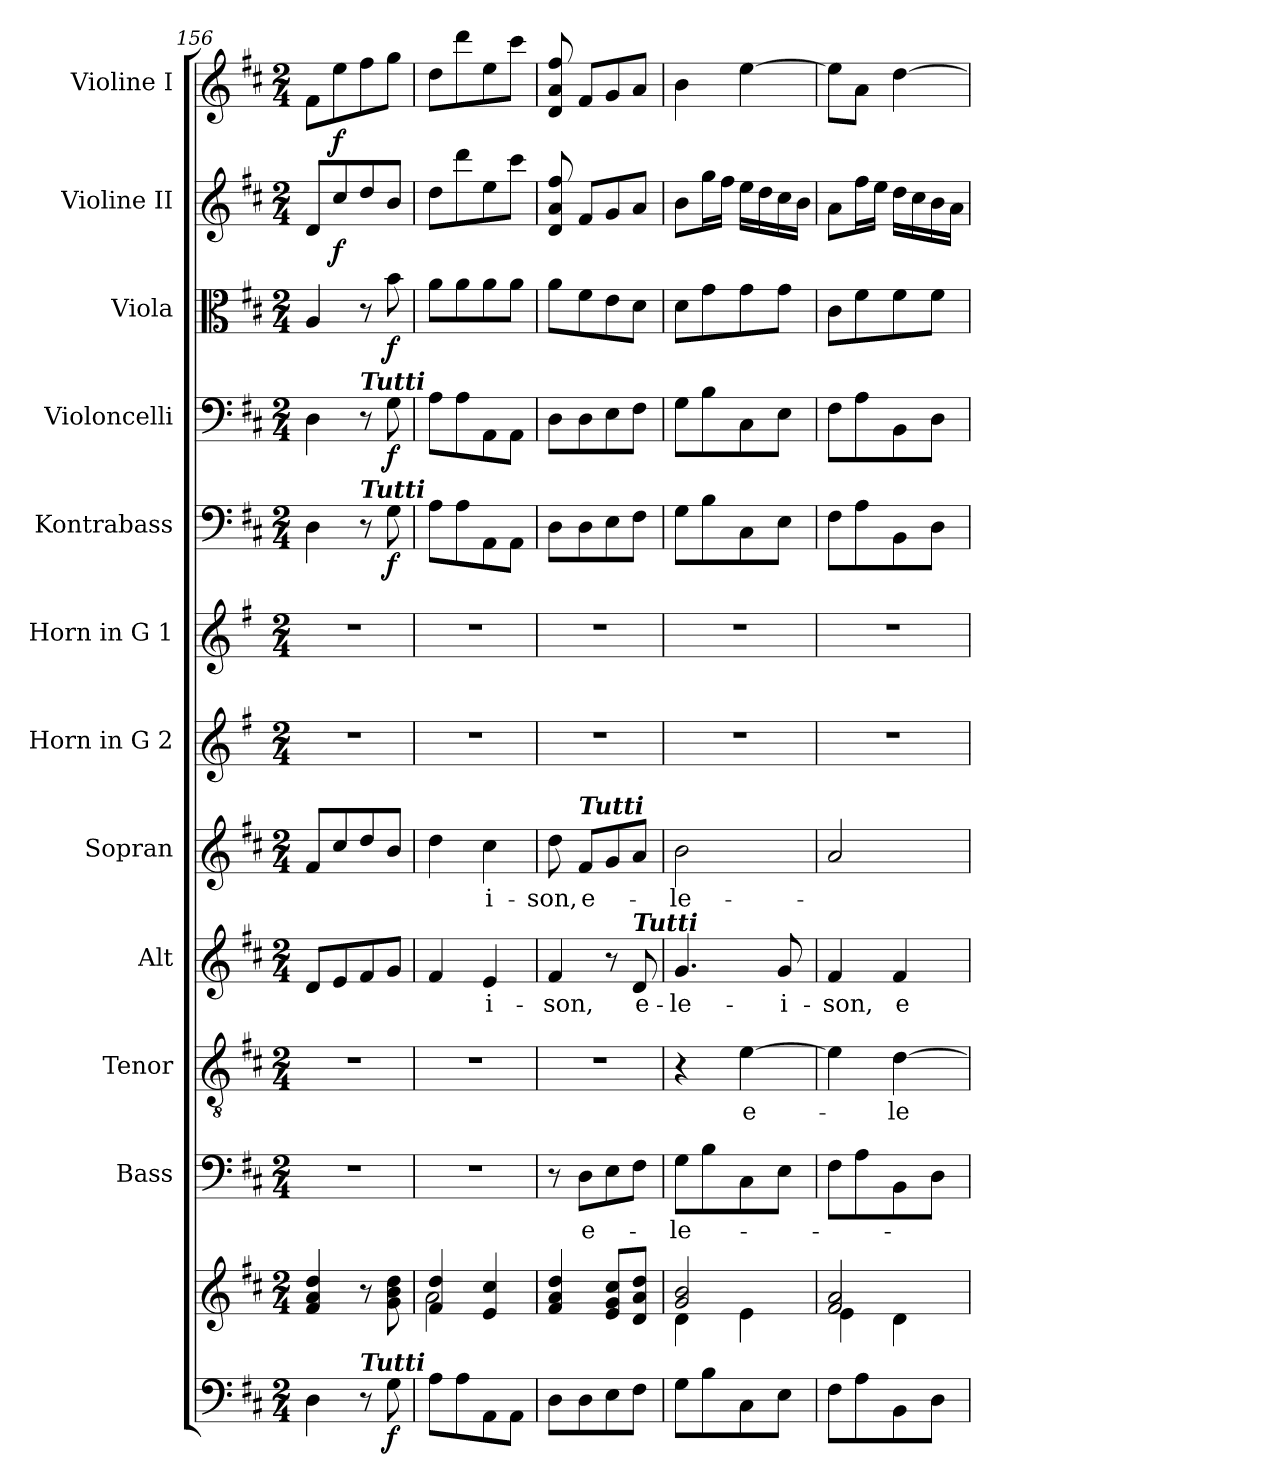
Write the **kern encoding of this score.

**kern	**kern	**dynam	**kern	**text	**kern	**text	**kern	**text	**kern	**text	**kern	**kern	**kern	**dynam	**kern	**dynam	**kern	**dynam	**kern	**dynam	**kern	**dynam
*part12	*part12	*part12	*part11	*part11	*part10	*part10	*part9	*part9	*part8	*part8	*part7	*part6	*part5	*part5	*part4	*part4	*part3	*part3	*part2	*part2	*part1	*part1
*staff13	*staff12	*staff12/13	*staff11	*staff11	*staff10	*staff10	*staff9	*staff9	*staff8	*staff8	*staff7	*staff6	*staff5	*staff5	*staff4	*staff4	*staff3	*staff3	*staff2	*staff2	*staff1	*staff1
*	*	*	*I"Bass	*	*I"Tenor	*	*I"Alt	*	*I"Sopran	*	*I"Horn in G 2	*I"Horn in G 1	*I"Kontrabass	*	*I"Violoncelli	*	*I"Viola	*	*I"Violine II	*	*I"Violine I	*
*	*	*	*I'B.	*	*I'T.	*	*I'A.	*	*I'S.	*	*I'Hrn. G 2	*I'Hrn. G 1	*I'Kb.	*	*I'Vc.	*	*I'Vla.	*	*I'Vl. II	*	*I'Vl. I	*
*clefF4	*clefG2	*	*clefF4	*	*clefGv2	*	*clefG2	*	*clefG2	*	*clefG2	*clefG2	*clefF4	*	*clefF4	*	*clefC3	*	*clefG2	*	*clefG2	*
*	*	*	*	*	*	*	*	*	*	*	*ITrd3c5	*ITrd3c5	*ITrd7c12	*	*	*	*	*	*	*	*	*
*k[f#c#]	*k[f#c#]	*	*k[f#c#]	*	*k[f#c#]	*	*k[f#c#]	*	*k[f#c#]	*	*k[f#c#]	*k[f#c#]	*k[f#c#]	*	*k[f#c#]	*	*k[f#c#]	*	*k[f#c#]	*	*k[f#c#]	*
*D:	*D:	*	*D:	*	*D:	*	*D:	*	*D:	*	*D:	*D:	*D:	*	*D:	*	*D:	*	*D:	*	*D:	*
*M2/4	*M2/4	*	*M2/4	*	*M2/4	*	*M2/4	*	*M2/4	*	*M2/4	*M2/4	*M2/4	*	*M2/4	*	*M2/4	*	*M2/4	*	*M2/4	*
=156	=156	=156	=156	=156	=156	=156	=156	=156	=156	=156	=156	=156	=156	=156	=156	=156	=156	=156	=156	=156	=156	=156
4D\	4f#/ 4a/ 4dd/	.	2r	.	2r	.	8d/L	.	8f#/L	.	2r	2r	4DD\	.	4D\	.	4A/	.	8d/L	.	8f#\L	.
!	!	!	!	!	!	!	!	!	!	!	!	!	!	!	!	!	!	!	!	!LO:DY:b	!	!LO:DY:b
.	.	.	.	.	.	.	8e/	.	8cc#/	.	.	.	.	.	.	.	.	.	8cc#/	f	8ee\	f
!	!	!	!	!	!	!	!	!	!	!	!	!	!	!	!LO:TX:a:Bi:t=Tutti	!	!	!	!	!	!	!
!	!	!	!	!	!	!	!	!	!	!	!	!	!LO:TX:a:Bi:t=Tutti	!	!	!	!	!	!	!	!	!
!LO:TX:a:Bi:t=Tutti	!	!	!	!	!	!	!	!	!	!	!	!	!	!	!	!	!	!	!	!	!	!
8r	8r	.	.	.	.	.	8f#/	.	8dd/	.	.	.	8r	.	8r	.	8r	.	8dd/	.	8ff#\	.
!	!	!LO:DY:b=2	!	!	!	!	!	!	!	!	!	!	!	!LO:DY:b	!	!LO:DY:b	!	!LO:DY:b	!	!	!	!
8G\	8g\ 8b\ 8dd\	f	.	.	.	.	8g/J	.	8b/J	.	.	.	8GG\	f	8G\	f	8b\	f	8b/J	.	8gg\J	.
=157	=157	=157	=157	=157	=157	=157	=157	=157	=157	=157	=157	=157	=157	=157	=157	=157	=157	=157	=157	=157	=157	=157
*	*^	*	*	*	*	*	*	*	*	*	*	*	*	*	*	*	*	*	*	*	*	*
8A\L	4f#/ 4dd/	2a\	.	2r	.	2r	.	4f#/	.	4dd\	.	2r	2r	8AA\L	.	8A\L	.	8a\L	.	8dd\L	.	8dd\L	.
8A\	.	.	.	.	.	.	.	.	.	.	.	.	.	8AA\	.	8A\	.	8a\	.	8ddd\	.	8ddd\	.
!	!	!	!	!	!	!	!	!	!LO:LY:b	!	!LO:LY:b	!	!	!	!	!	!	!	!	!	!	!	!
8AA\	4e/ 4cc#/	.	.	.	.	.	.	4e/	-i-	4cc#\	-i-	.	.	8AAA\	.	8AA\	.	8a\	.	8ee\	.	8ee\	.
8AA\J	.	.	.	.	.	.	.	.	.	.	.	.	.	8AAA\J	.	8AA\J	.	8a\J	.	8ccc#\J	.	8ccc#\J	.
*	*v	*v	*	*	*	*	*	*	*	*	*	*	*	*	*	*	*	*	*	*	*	*	*
=158	=158	=158	=158	=158	=158	=158	=158	=158	=158	=158	=158	=158	=158	=158	=158	=158	=158	=158	=158	=158	=158	=158
!	!	!	!	!	!	!	!	!LO:LY:b	!	!LO:LY:b	!	!	!	!	!	!	!	!	!	!	!	!
8D\L	4f#/ 4a/ 4dd/	.	8r	.	2r	.	4f#/	-son,	8dd\	-son,	2r	2r	8DD\L	.	8D\L	.	8a\L	.	8d/ 8a/ 8ff#/	.	8d/ 8a/ 8ff#/	.
!	!	!	!	!	!	!	!	!	!LO:TX:a:Bi:t=Tutti	!	!	!	!	!	!	!	!	!	!	!	!	!
!	!	!	!	!LO:LY:b	!	!	!	!	!	!LO:LY:b	!	!	!	!	!	!	!	!	!	!	!	!
8D\	.	.	8D\L	e-	.	.	.	.	8f#/L	e-	.	.	8DD\	.	8D\	.	8f#\	.	8f#/L	.	8f#/L	.
8E\	8e/ 8g/ 8cc#/L	.	8E\	.	.	.	8r	.	8g/	.	.	.	8EE\	.	8E\	.	8e\	.	8g/	.	8g/	.
!	!	!	!	!	!	!	!LO:TX:a:Bi:t=Tutti	!	!	!	!	!	!	!	!	!	!	!	!	!	!	!
!	!	!	!	!	!	!	!	!LO:LY:b	!	!	!	!	!	!	!	!	!	!	!	!	!	!
8F#\J	8d/ 8a/ 8dd/J	.	8F#\J	.	.	.	8d/	e-	8a/J	.	.	.	8FF#\J	.	8F#\J	.	8d\J	.	8a/J	.	8a/J	.
=159	=159	=159	=159	=159	=159	=159	=159	=159	=159	=159	=159	=159	=159	=159	=159	=159	=159	=159	=159	=159	=159	=159
*	*^	*	*	*	*	*	*	*	*	*	*	*	*	*	*	*	*	*	*	*	*	*
!	!	!	!	!	!LO:LY:b	!	!	!	!LO:LY:b	!	!LO:LY:b	!	!	!	!	!	!	!	!	!	!	!	!
8G\L	2g/ 2b/	4d\	.	8G\L	-le-	4r	.	4.g/	-le-	2b\	-le-	2r	2r	8GG\L	.	8G\L	.	8d\L	.	8b\L	.	4b\	.
8B\	.	.	.	8B\	.	.	.	.	.	.	.	.	.	8BB\	.	8B\	.	8g\	.	16gg\L	.	.	.
.	.	.	.	.	.	.	.	.	.	.	.	.	.	.	.	.	.	.	.	16ff#\JJ	.	.	.
!	!	!	!	!	!	!	!LO:LY:b	!	!	!	!	!	!	!	!	!	!	!	!	!	!	!	!
8C#\	.	4e\	.	8C#\	.	[4e\	e-	.	.	.	.	.	.	8CC#\	.	8C#\	.	8g\	.	16ee\LL	.	[4ee\	.
.	.	.	.	.	.	.	.	.	.	.	.	.	.	.	.	.	.	.	.	16dd\	.	.	.
!	!	!	!	!	!	!	!	!	!LO:LY:b	!	!	!	!	!	!	!	!	!	!	!	!	!	!
8E\J	.	.	.	8E\J	.	.	.	8g/	-i-	.	.	.	.	8EE\J	.	8E\J	.	8g\J	.	16cc#\	.	.	.
.	.	.	.	.	.	.	.	.	.	.	.	.	.	.	.	.	.	.	.	16b\JJ	.	.	.
=160	=160	=160	=160	=160	=160	=160	=160	=160	=160	=160	=160	=160	=160	=160	=160	=160	=160	=160	=160	=160	=160	=160	=160
!	!	!	!	!	!	!	!	!	!LO:LY:b	!	!	!	!	!	!	!	!	!	!	!	!	!	!
8F#\L	2f#/ 2a/	4e\	.	8F#\L	.	4e\]	.	4f#/	-son,	2a/	.	2r	2r	8FF#\L	.	8F#\L	.	8c#\L	.	8a\L	.	8ee\L]	.
8A\	.	.	.	8A\	.	.	.	.	.	.	.	.	.	8AA\	.	8A\	.	8f#\	.	16ff#\L	.	8a\J	.
.	.	.	.	.	.	.	.	.	.	.	.	.	.	.	.	.	.	.	.	16ee\JJ	.	.	.
!	!	!	!	!	!	!	!LO:LY:b	!	!LO:LY:b	!	!	!	!	!	!	!	!	!	!	!	!	!	!
8BB\	.	4d\	.	8BB\	.	[4d\	-le-	4f#/	e-	.	.	.	.	8BBB\	.	8BB\	.	8f#\	.	16dd\LL	.	[4dd\	.
.	.	.	.	.	.	.	.	.	.	.	.	.	.	.	.	.	.	.	.	16cc#\	.	.	.
8D\J	.	.	.	8D\J	.	.	.	.	.	.	.	.	.	8DD\J	.	8D\J	.	8f#\J	.	16b\	.	.	.
.	.	.	.	.	.	.	.	.	.	.	.	.	.	.	.	.	.	.	.	16a\JJ	.	.	.
*	*v	*v	*	*	*	*	*	*	*	*	*	*	*	*	*	*	*	*	*	*	*	*	*
=	=	=	=	=	=	=	=	=	=	=	=	=	=	=	=	=	=	=	=	=	=	=
*-	*-	*-	*-	*-	*-	*-	*-	*-	*-	*-	*-	*-	*-	*-	*-	*-	*-	*-	*-	*-	*-	*-
